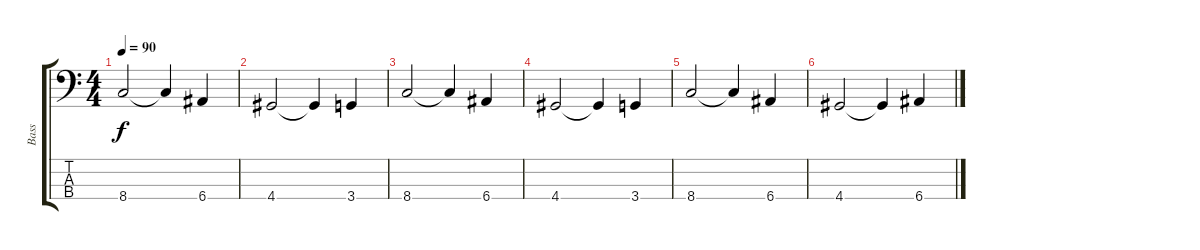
\track ("Bass" "Bass") {instrument electricbassfinger}
\staff {score tabs}
\tuning (G2 D2 A1 E1) {hide}
\ts (4 4)
\tempo 90
\clef f4
\ks c
8.4.2{dy f} 8.4{t}.4 6.4.4 |
4.4.2 4.4{t}.4 3.4.4 |
8.4.2 8.4{t}.4 6.4.4 |
4.4.2 4.4{t}.4 3.4.4 |
8.4.2 8.4{t}.4 6.4.4 |
4.4.2 4.4{t}.4 6.4.4
